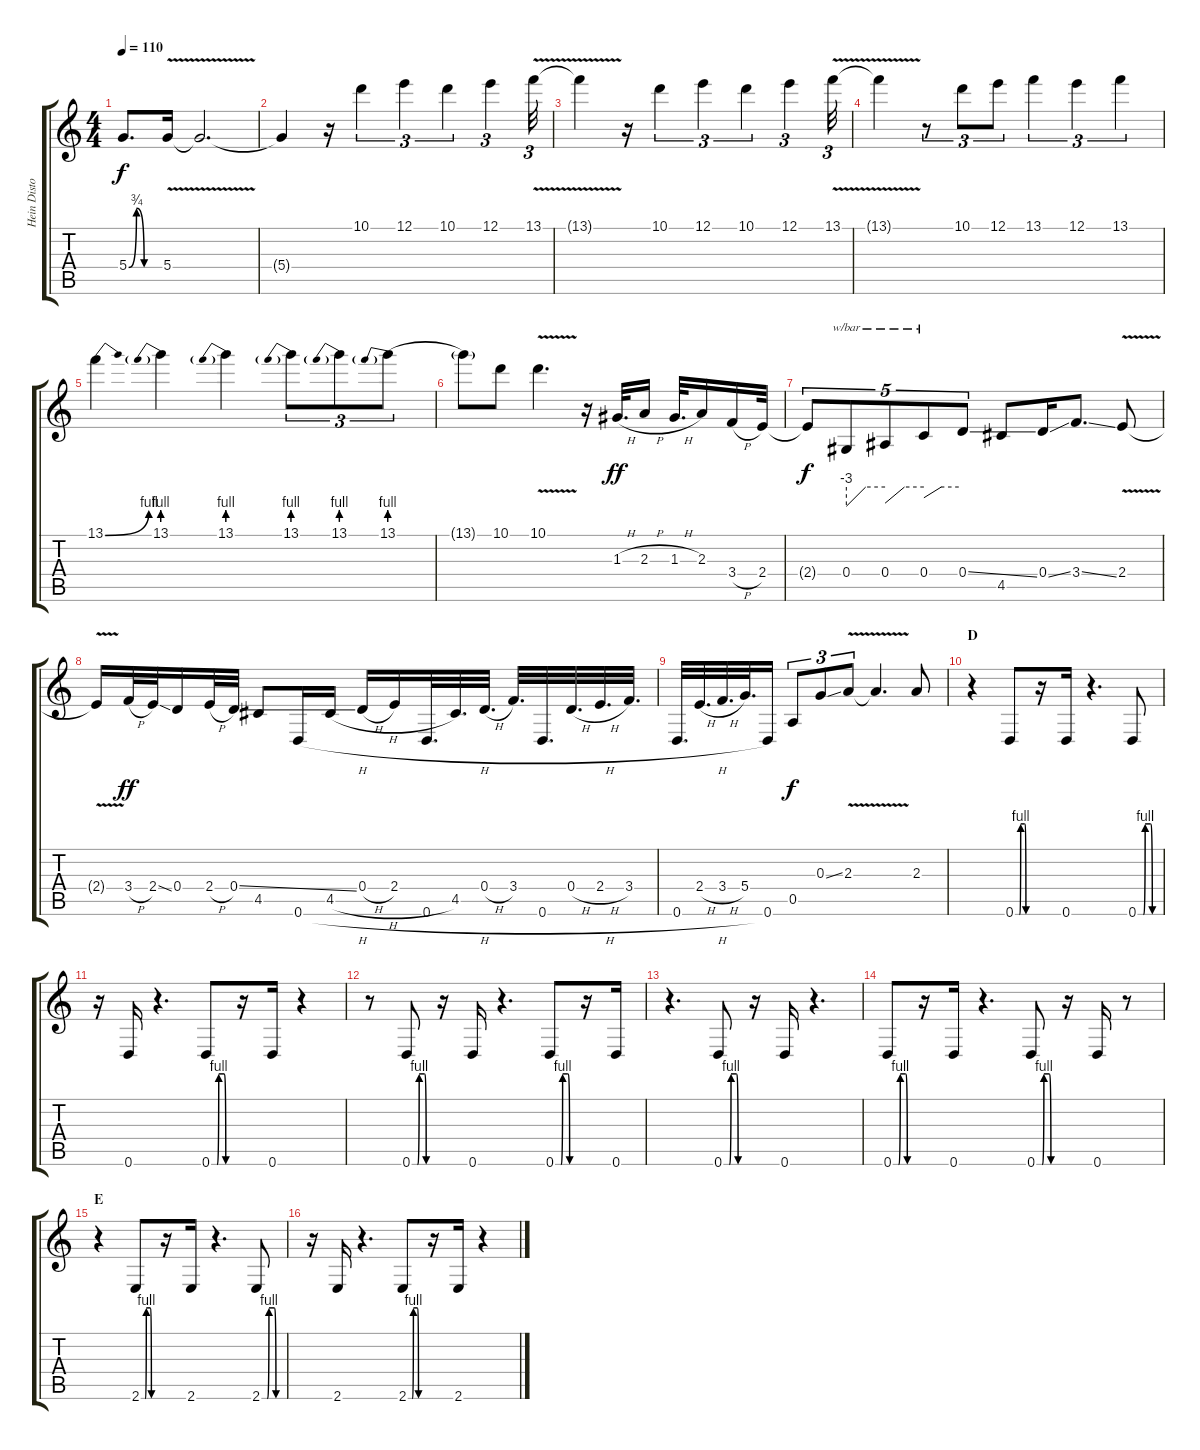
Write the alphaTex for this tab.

\track ("Hein Distortion 2" "Hein Disto") {instrument distortionguitar}
\staff {score tabs}
\tuning (E4 B3 G3 D3 A2 D2) {hide}
\ts (4 4)
\tempo 110
\clef g2
\ks c
5.4{be (custom 0 0 15 3 30 0 60 0)}.8{d dy f} 5.4{v}.16 5.4{t}.2{d} |
5.4{t}.4 r.16 10.1.4{tu (3 2)} 12.1.4{tu (3 2)} 10.1.4{tu (3 2)} 12.1.4{tu (3 2)} 13.1{v}.32{tu (3 2)} |
13.1{t}.4 r.16 10.1.4{tu (3 2)} 12.1.4{tu (3 2)} 10.1.4{tu (3 2)} 12.1.4{tu (3 2)} 13.1{v}.32{tu (3 2)} |
13.1{t}.4 r.8{tu (3 2)} 10.1.8{tu (3 2)} 12.1.8{tu (3 2)} 13.1.4{tu (3 2)} 12.1.4{tu (3 2)} 13.1.4{tu (3 2)} |
13.1{be (bend 0 0 60 4)}.4 13.1{be (prebend 0 4 60 4)}.4 13.1{be (prebend 0 4 60 4)}.4 13.1{be (prebend 0 4 60 4)}.8{tu (3 2)} 13.1{be (prebend 0 4 60 4)}.8{tu (3 2)} 13.1{be (prebend 0 4 60 4)}.8{tu (3 2)} |
13.1{t}.8 10.1.8 10.1{v}.4{d} r.16 1.3{h}.32{d dy ff} 2.3{h}.16 1.3{h}.32{d} 2.3.16 3.4{h}.16 2.4.32 |
2.4{t}.8{tu (5 4) dy f} 0.4.8{tu (5 4) tbe (custom default 0 -12 30 0 60 0)} 0.4.8{tu (5 4) tbe (custom default 0 -8 30 0 60 0)} 0.4.8{tu (5 4) tbe (custom default 0 -4 30 0 60 0)} 0.4{ss}.8{tu (5 4)} 4.5.8 0.4{ss}.16 3.4{ss}.8{d} 2.4{v}.8 |
2.4{t}.16 3.4{h}.32{dy ff} 2.4{ss}.32 0.4.16 2.4{h}.32 0.4{ss}.32 4.5.8 0.6{h}.16 4.5{h}.16 0.4{h}.16 2.4.16 0.6{h}.32{d} 4.5.32{d} 0.4{h}.32{d} 3.4.32{d} 0.6{h}.32{d} 0.4{h}.32{d} 2.4{h}.32{d} 3.4.32{d} |
0.6{h}.32{d} 2.4{h}.32{d} 3.4{h}.32{d} 5.4.32{d} 0.6.16 0.5.8{tu (3 2) dy f} 0.3{ss}.8{tu (3 2)} 2.3{v}.8{tu (3 2)} 2.3{t}.4{d} 2.3.8 |
\section ("" "D")
r.4 0.6{be (custom 0 0 15 0 20 4 35 4 40 0 60 0)}.8 r.16 0.6.16 r.4{d} 0.6{be (custom 0 0 15 0 20 4 35 4 40 0 60 0)}.8 |
r.16 0.6.16 r.4{d} 0.6{be (custom 0 0 15 0 20 4 35 4 40 0 60 0)}.8 r.16 0.6.16 r.4 |
r.8 0.6{be (custom 0 0 15 0 20 4 35 4 40 0 60 0)}.8 r.16 0.6.16 r.4{d} 0.6{be (custom 0 0 15 0 20 4 35 4 40 0 60 0)}.8 r.16 0.6.16 |
r.4{d} 0.6{be (custom 0 0 15 0 20 4 35 4 40 0 60 0)}.8 r.16 0.6.16 r.4{d} |
0.6{be (custom 0 0 15 0 20 4 35 4 40 0 60 0)}.8 r.16 0.6.16 r.4{d} 0.6{be (custom 0 0 15 0 20 4 35 4 40 0 60 0)}.8 r.16 0.6.16 r.8 |
\section ("" "E")
r.4 2.6{be (custom 0 0 15 0 20 4 35 4 40 0 60 0)}.8 r.16 2.6.16 r.4{d} 2.6{be (custom 0 0 15 0 20 4 35 4 40 0 60 0)}.8 |
r.16 2.6.16 r.4{d} 2.6{be (custom 0 0 15 0 20 4 35 4 40 0 60 0)}.8 r.16 2.6.16 r.4
